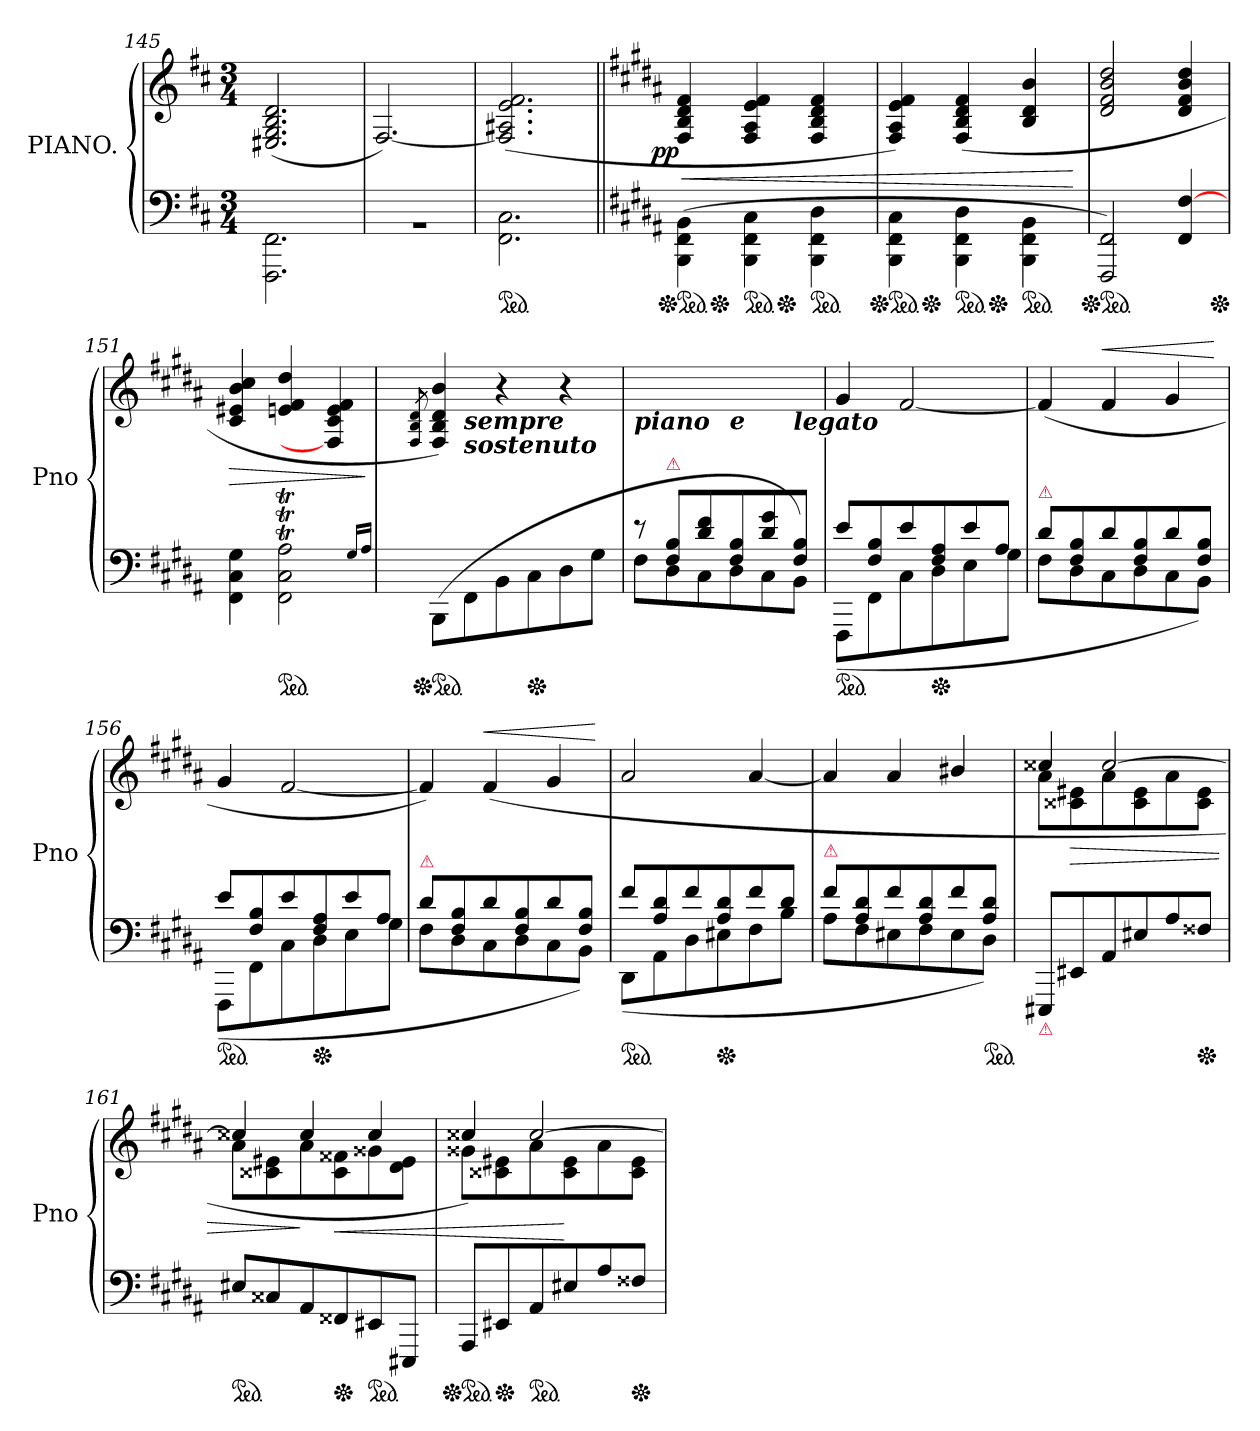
**kern	**kern	**dynam
*part1	*part1	*part1
*staff2	*staff1	*staff1/2
*I"PIANO.	*	*
*I'Pno	*	*
*clefF4	*clefG2	*
*k[f#c#]	*k[f#c#]	*
*M3/4	*M3/4	*
=145	=145	=145
2.FFF#\ 2.FF#\	(>2.E#X/ 2.G/ 2.B/ 2.d/	.
=146	=146	=146
2.rBB	[2.F#/)	.
=147	=147	=147
*ped	*	*
2.FF#\ 2.C#\	(>2.F#]/ 2.A#X/ 2.e/ 2.f#/	.
=148||	=148||	=148||
*k[f#c#g#d#a#]	*k[f#c#g#d#a#]	*
!	!LO:TX:a:Bi:t=più lento	!
!	!	!LO:DY:n=1:rj
*	*^	*
*	*	*^	*
*Xped	*	*	*	*
*ped	*	*	*	*
(<4BBB\ 4FF#\ 4BB\	4F#/ 4B/ 4d#/ 4f#/	8ryy	4.ryy	< pp
*Xped	*	*	*	*
.	.	2ryy	.	.
*ped	*	*	*	*
4BBB\ 4FF#\ 4C#\	4F#/ 4A#/ 4e/ 4f#/	.	.	.
*Xped	*	*	*	*
.	.	.	4.ryy	.
*ped	*	*	*	*
4BBB\ 4FF#\ 4D#\	4F#/ 4B/ 4d#/ 4f#/	.	.	.
.	.	8ryy	.	.
=149	=149	=149	=149	=149
*Xped	*	*	*	*
*ped	*	*	*	*
4BBB\ 4FF#\ 4C#\	4F#/ 4A#/ 4e/ 4f#/)	8ryy	4.ryy	.
*Xped	*	*	*	*
.	.	2ryy	.	.
*ped	*	*	*	*
4BBB\ 4FF#\ 4D#\	(>4F#/ 4B/ 4d#/ 4f#/	.	.	.
*Xped	*	*	*	*
.	.	.	4.ryy	.
*ped	*	*	*	*
4BBB\ 4FF#\ 4BB\	4B 4d# 4b	.	.	.
.	.	8ryy	.	.
.	.	.	.	[
*	*v	*v	*v	*
=150	=150	=150
*Xped	*	*
*ped	*	*
2FFF# 2FF#)	2d# 2f# 2b 2dd#	.
4FF# [>4F#	4d# 4f# 4b 4dd#	.
*Xped	*	*
=151	=151	=151
4FF#\ 4C#\ 4G#\	4c# 4e#X 4b 4cc#	>
*ped	*	*
2FF#T\ 2C#T\ 2A#T\	4en 4f# 4dd#	.
.	4F#]/ 4c#/ 4e/ 4f#/	.
16qqG#/LL	.	.
16qqA#/JJ	.	.
.	.	]
=152	=152	=152
.	8qF#/ 8qB/ 8qd#/	.
*	*^	*
*Xped	*	*	*
*ped	*	*	*
(<8BBB\L	4F#]/ 4B]/ 4d#]/ 4b/)	8ryy	.
!	!	!LO:TX:b:Bi:t=sempre	!
!	!	!LO:TX:b:Bi:t=sostenuto	!
8FF#\	.	2ryy	.
8BB	4r	.	.
*Xped	*	*	*
8C#	.	.	.
8D#	4r	.	.
8G#J	.	8ryy	.
=153	=153	=153	=153
*^	*	*	*
!	!	!LO:TX:b:Bi:t=piano	!	!
*	*	*	*^	*
8re	8F#\L	2.ryy	4.ryy	2ryy	.
!LO:TX:a:color=crimson:t=⚠	!	!	!	!	!
8F#/ 8B/L	8D#	.	.	.	.
8d#\ 8f#\	8C#	.	.	.	.
!	!	!	!LO:TX:b:Bi:t=e	!	!
8F#/ 8B/	8D#	.	4.ryy	.	.
8d#\ 8g#\	8C#	.	.	8ryy	.
!	!	!	!	!LO:TX:b:Bi:t=legato	!
8F#/ 8B/J	8BBJ)	.	.	8ryy	.
=154	=154	=154	=154	=154	=154
!LO:TX:a:color=crimson:t=⚠	!	!	!	!	!
*	*	*v	*v	*v	*
*ped	*	*	*
8e\L	(<8FFF#L	4g#	.
8F#/ 8B/	8FF#	.	.
8e\	8C#	[2f#	.
*Xped	*	*	*
8F#/ 8A#/	8D#	.	.
8e\	8E	.	.
8A#/J	8G#J	.	.
=155	=155	=155	=155
!LO:TX:a:color=crimson:t=⚠	!	!	!
8d#\L	8F#L	(>4f#]	.
8F#/ 8B/	8D#	.	.
!	!	!	!LO:HP:a
8d#\	8C#	4f#	<
8F#/ 8B/	8D#	.	.
8d#\	8C#	4g#	.
8F#/ 8B/J	8BBJ)	.	.
*v	*v	*	*
.	.	[
=156	=156	=156
*^	*	*
!LO:TX:a:color=crimson:t=⚠	!	!	!
*ped	*	*	*
8e\L	(<8FFF#L	4g#	.
8F#/ 8B/	8FF#	.	.
8e\	8C#	[2f#	.
*Xped	*	*	*
8F#/ 8A#/	8D#	.	.
8e\	8E	.	.
8A#/J	8G#J	.	.
=157	=157	=157	=157
!LO:TX:a:color=crimson:t=⚠	!	!	!
8d#\L	8F#L	4f#])	.
8F#/ 8B/	8D#	.	.
!	!	!	!LO:HP:a
8d#\	8C#	(>4f#	< <
8F#/ 8B/	8D#	.	.
8d#\	8C#	4g#	.
8F#/ 8B/J	8BBJ)	.	.
*v	*v	*	*
.	.	[
=158	=158	=158
*^	*	*
!LO:TX:a:color=crimson:t=⚠	!	!	!
*ped	*	*	*
8f#\L	(<8DD#L	2a#	.
8A#/ 8d#/	8AA#	.	.
8f#\	8D#	.	.
*Xped	*	*	*
8A#/ 8d#/	8E#X	.	.
8f#\	8F#	[4a#	.
8d#/J	8BJ	.	.
=159	=159	=159	=159
!LO:TX:a:color=crimson:t=⚠	!	!	!
8f#\L	8A#L	4a#]	.
8A#/ 8d#/	8F#	.	.
8f#\	8E#X	4a#	.
8A#/ 8d#/	8F#	.	.
8f#\	8E#	4b#X/	.
8A#/ 8d#/J	8D#J)	.	.
*v	*v	*	*
.	.	[
*ped	*	*
=160	=160	=160
*	*^	*
!LO:TX:b:color=crimson:t=⚠	!	!	!
8EEE#X/L	4cc##X	8a#L	.
8EE#X	.	8c##X 8e#X	>
8AA#	[2cc##	8a#	.
8E#X	.	8c## 8e#	.
8A#	.	8a#	.
*Xped	*	*	*
8F##XJ	.	8c## 8e#J	.
=161	=161	=161	=161
*ped	*	*	*
8E#X/L	4cc##X]	8a#L	.
8C##X	.	8c##X 8e#X	.
8AA#	4cc##	8a#	]
*Xped	*	*	*
8FF##X	.	8c## 8f##X	<
*ped	*	*	*
8EE#X	4cc##	8g##X	.
8EEE#XJ	.	8d# 8e#J	.
=162	=162	=162	=162
*Xped	*	*	*
*ped	*	*	*
8AAA#/L	4cc##X)	8g##XL	.
*Xped	*	*	*
8EE#X	.	8c##X 8e#X	.
*ped	*	*	*
8AA#	[2cc##	8a#	.
8E#X	.	8c## 8e#	[
8A#	.	8a#	.
*Xped	*	*	*
8F##XJ	.	8c## 8e#J	.
*	*v	*v	*
=	=	=
*-	*-	*-
